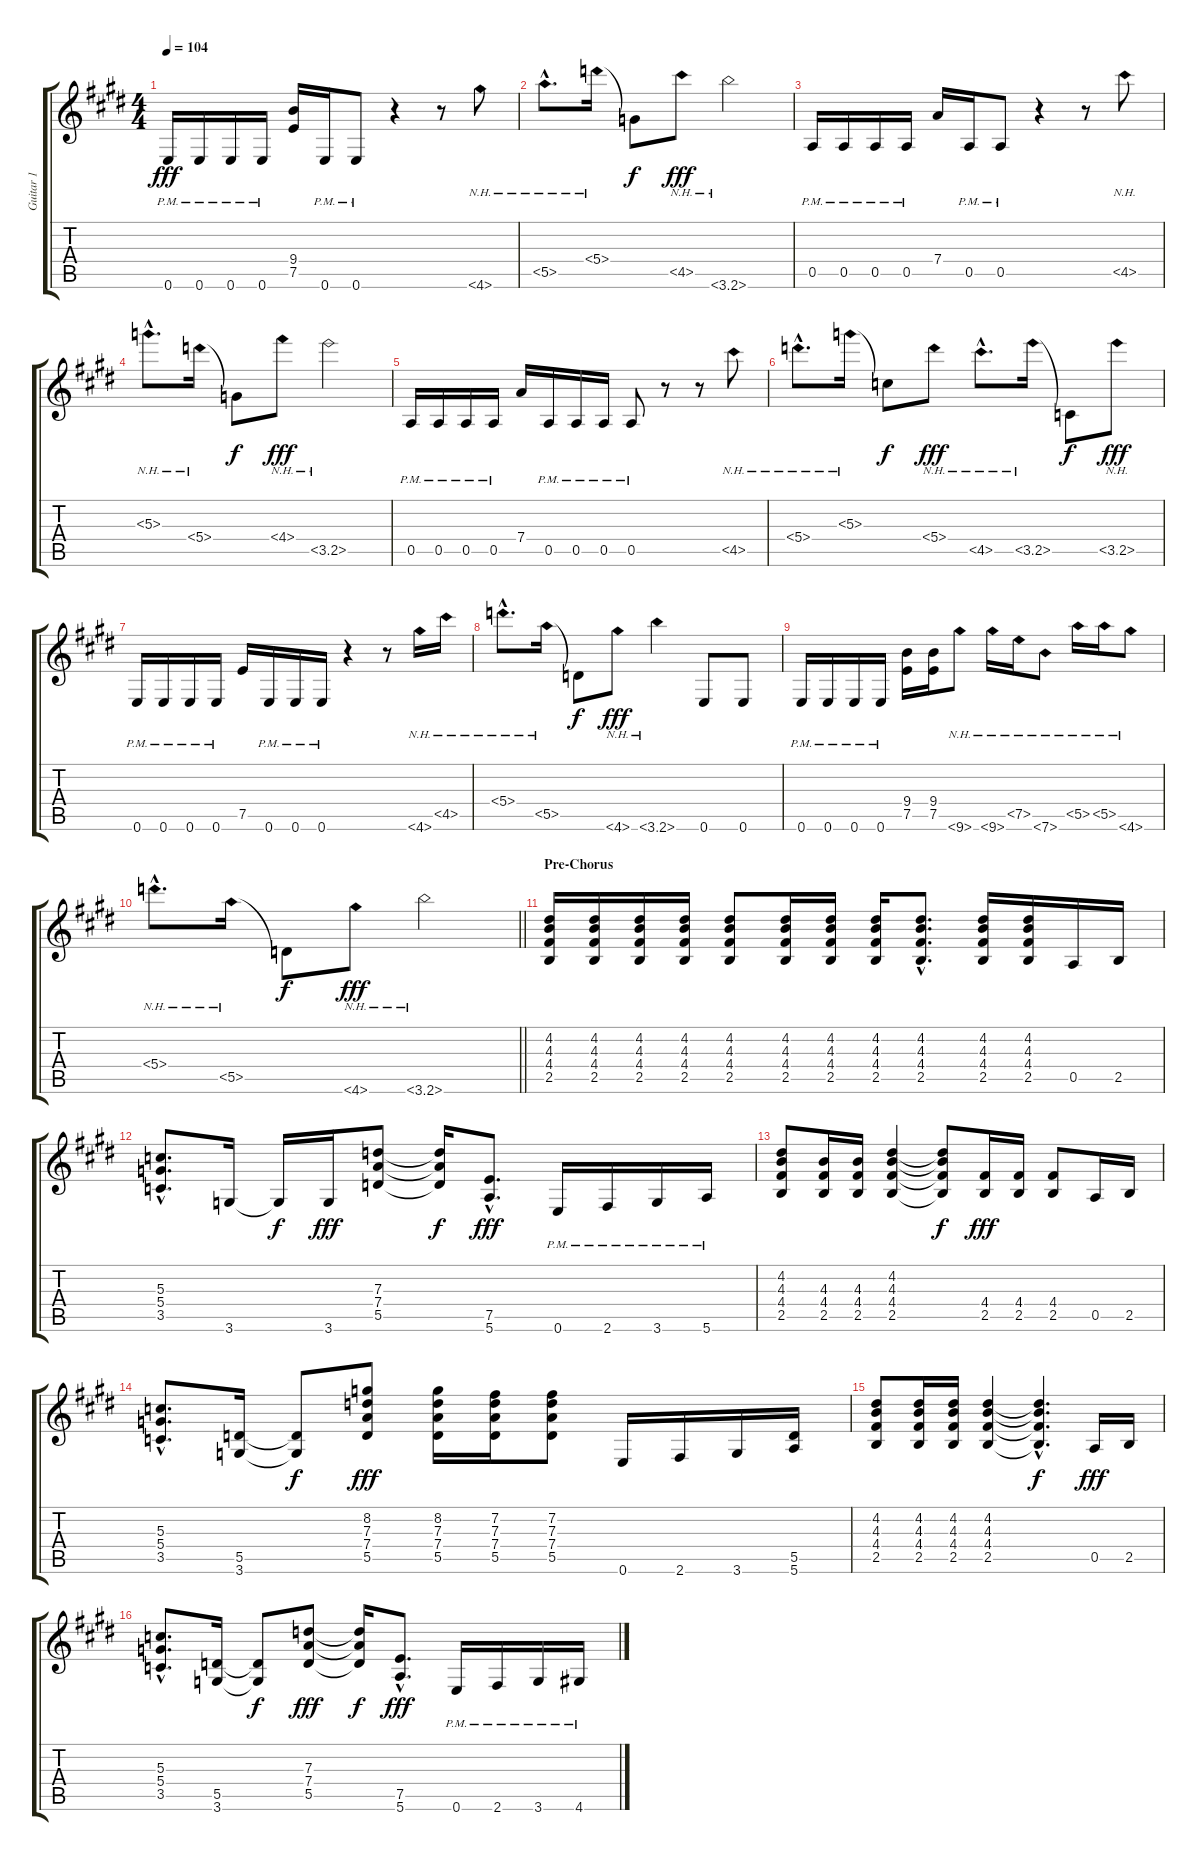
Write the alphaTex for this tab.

\track ("Guitar 1" "Guitar 1") {instrument distortionguitar}
\staff {score tabs}
\tuning (E4 B3 G3 D3 A2 E2) {hide}
\ts (4 4)
\tempo 104
\clef g2
\ks e
0.6{pm}.16{dy fff volume 13} 0.6{pm}.16 0.6{pm}.16 0.6{pm}.16 (9.4 7.5).16 0.6{pm}.16 0.6{pm}.8 r.4 r.8 4.6{nh}.8{volume 0} |
5.5{nh hac}.8{d} 5.4{nh}.16 5.4{t}.8{dy f} 4.5{nh}.8{dy fff} 3.6{nh}.2 |
0.5{pm}.16{volume 13} 0.5{pm}.16 0.5{pm}.16 0.5{pm}.16 7.4.16 0.5{pm}.16 0.5{pm}.8 r.4 r.8 4.5{nh}.8{volume 0} |
5.3{nh hac}.8{d} 5.4{nh}.16 5.4{t}.8{dy f} 4.4{nh}.8{dy fff} 3.5{nh}.2 |
0.5{pm}.16{volume 13} 0.5{pm}.16 0.5{pm}.16 0.5{pm}.16 7.4.16 0.5{pm}.16 0.5{pm}.16 0.5{pm}.16 0.5{pm}.8 r.8 r.8 4.5{nh}.8{volume 0} |
5.4{nh hac}.8{d} 5.3{nh}.16 5.3{t}.8{dy f} 5.4{nh}.8{dy fff} 4.5{nh hac}.8{d} 3.5{nh}.16 3.5{t}.8{dy f} 3.5{nh}.8{dy fff} |
0.6{pm}.16{volume 13} 0.6{pm}.16 0.6{pm}.16 0.6{pm}.16 7.5.16 0.6{pm}.16 0.6{pm}.16 0.6{pm}.16 r.4 r.8 4.6{nh}.16{volume 0} 4.5{nh}.16 |
5.4{nh hac}.8{d} 5.5{nh}.16 5.5{t}.8{dy f} 4.6{nh}.8{dy fff} 3.6{nh}.4 0.6.8{volume 13} 0.6.8 |
0.6{pm}.16 0.6{pm}.16 0.6{pm}.16 0.6{pm}.16 (9.4 7.5).16 (9.4 7.5).16 9.6{nh}.8{volume 0} 9.6{nh}.16 7.5{nh}.16 7.6{nh}.8 5.5{nh}.16 5.5{nh}.16 4.6{nh}.8 |
\barLineRight lightlight
5.4{nh hac}.8{d} 5.5{nh}.16 5.5{t}.8{dy f} 4.6{nh}.8{dy fff} 3.6{nh}.2 |
\section ("" "Pre-Chorus")
(4.2 4.3 4.4 2.5).16{volume 13} (4.2 4.3 4.4 2.5).16 (4.2 4.3 4.4 2.5).16 (4.2 4.3 4.4 2.5).16 (4.2 4.3 4.4 2.5).8 (4.2 4.3 4.4 2.5).16 (4.2 4.3 4.4 2.5).16 (4.2 4.3 4.4 2.5).16 (4.2{hac} 4.3{hac} 4.4{hac} 2.5{hac}).8{d} (4.2 4.3 4.4 2.5).16 (4.2 4.3 4.4 2.5).16 0.5.16 2.5.16 |
(5.3{hac} 5.4{hac} 3.5{hac}).8{d} 3.6.16 3.6{t}.16{dy f} 3.6.16{dy fff} (7.3 7.4 5.5).8 (7.3{t} 7.4{t} 5.5{t}).16{dy f} (7.5{hac} 5.6{hac}).8{d dy fff} 0.6{pm}.16 2.6{pm}.16 3.6{pm}.16 5.6{pm}.16 |
(4.2 4.3 4.4 2.5).8 (4.3 4.4 2.5).16 (4.3 4.4 2.5).16 (4.2 4.3 4.4 2.5).4 (4.2{t} 4.3{t} 4.4{t} 2.5{t}).8{dy f} (4.4 2.5).16{dy fff} (4.4 2.5).16 (4.4 2.5).8 0.5.16 2.5.16 |
(5.3{hac} 5.4{hac} 3.5{hac}).8{d} (5.5 3.6).16 (5.5{t} 3.6{t}).8{dy f} (8.2 7.3 7.4 5.5).8{dy fff} (8.2 7.3 7.4 5.5).16 (7.2 7.3 7.4 5.5).16 (7.2 7.3 7.4 5.5).8 0.6.16 2.6.16 3.6.16 (5.5 5.6).16 |
(4.2 4.3 4.4 2.5).8 (4.2 4.3 4.4 2.5).16 (4.2 4.3 4.4 2.5).16 (4.2 4.3 4.4 2.5).4 (4.2{hac t} 4.3{hac t} 4.4{hac t} 2.5{hac t}).4{d dy f} 0.5.16{dy fff} 2.5.16 |
(5.3{hac} 5.4{hac} 3.5{hac}).8{d} (5.5 3.6).16 (5.5{t} 3.6{t}).8{dy f} (7.3 7.4 5.5).8{dy fff} (7.3{t} 7.4{t} 5.5{t}).16{dy f} (7.5{hac} 5.6{hac}).8{d dy fff} 0.6{pm}.16 2.6{pm}.16 3.6{pm}.16 4.6{pm}.16
